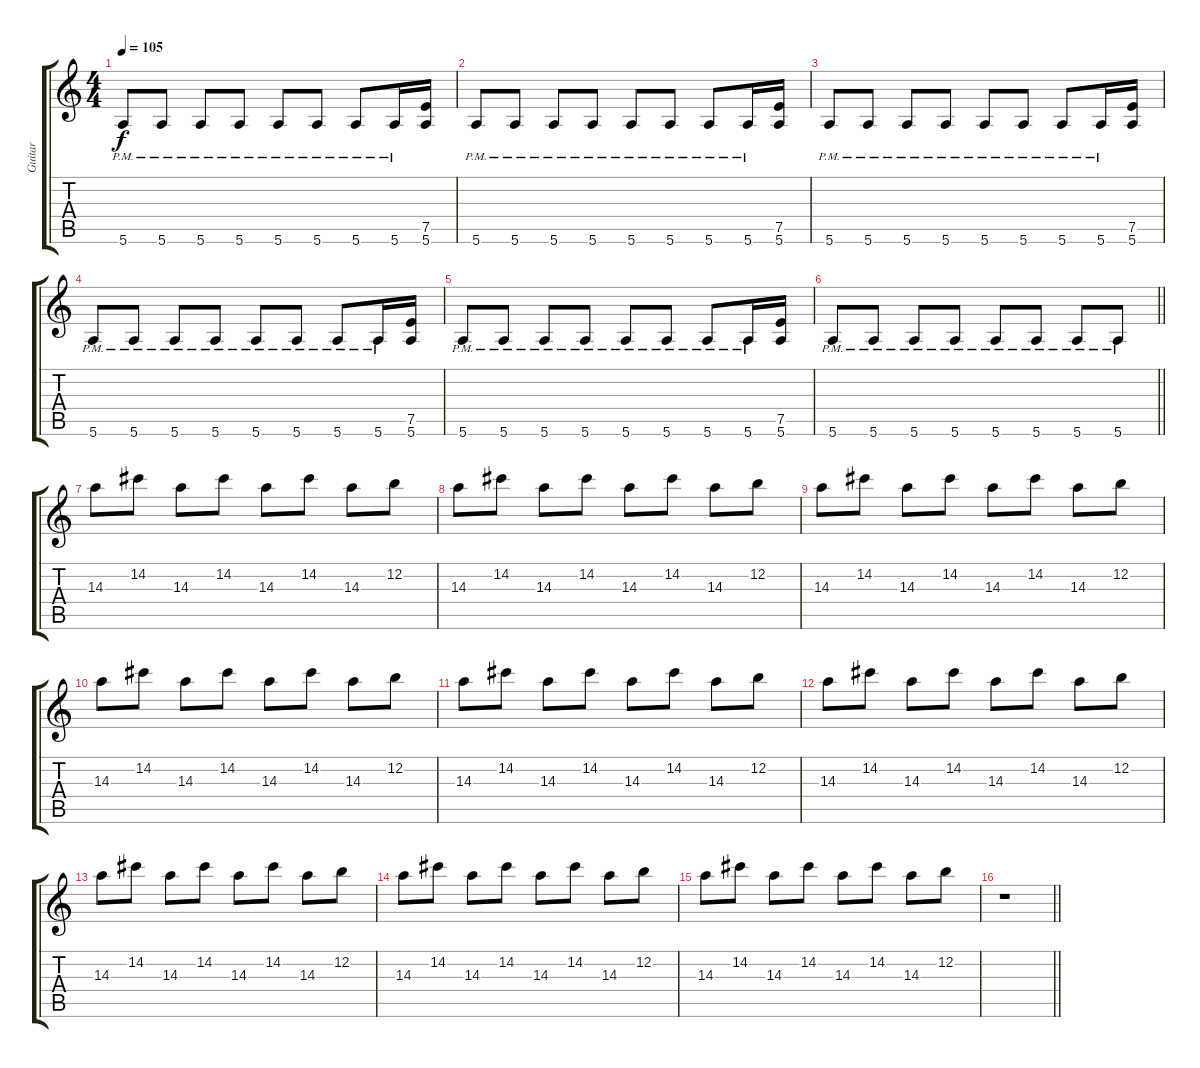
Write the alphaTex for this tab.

\track ("Guitar" "Guitar") {instrument electricguitarjazz}
\staff {score tabs}
\tuning (E4 B3 G3 D3 A2 E2) {hide}
\ts (4 4)
\tempo 105
\clef g2
\ks c
5.6{pm}.8{dy f} 5.6{pm}.8 5.6{pm}.8 5.6{pm}.8 5.6{pm}.8 5.6{pm}.8 5.6{pm}.8 5.6{pm}.16 (7.5 5.6).16 |
5.6{pm}.8 5.6{pm}.8 5.6{pm}.8 5.6{pm}.8 5.6{pm}.8 5.6{pm}.8 5.6{pm}.8 5.6{pm}.16 (7.5 5.6).16 |
5.6{pm}.8 5.6{pm}.8 5.6{pm}.8 5.6{pm}.8 5.6{pm}.8 5.6{pm}.8 5.6{pm}.8 5.6{pm}.16 (7.5 5.6).16 |
5.6{pm}.8 5.6{pm}.8 5.6{pm}.8 5.6{pm}.8 5.6{pm}.8 5.6{pm}.8 5.6{pm}.8 5.6{pm}.16 (7.5 5.6).16 |
5.6{pm}.8 5.6{pm}.8 5.6{pm}.8 5.6{pm}.8 5.6{pm}.8 5.6{pm}.8 5.6{pm}.8 5.6{pm}.16 (7.5 5.6).16 |
\barLineRight lightlight
5.6{pm}.8 5.6{pm}.8 5.6{pm}.8 5.6{pm}.8 5.6{pm}.8 5.6{pm}.8 5.6{pm}.8 5.6{pm}.8 |
14.3.8{instrument distortionguitar} 14.2.8 14.3.8 14.2.8 14.3.8 14.2.8 14.3.8 12.2.8 |
14.3.8 14.2.8 14.3.8 14.2.8 14.3.8 14.2.8 14.3.8 12.2.8 |
14.3.8 14.2.8 14.3.8 14.2.8 14.3.8 14.2.8 14.3.8 12.2.8 |
14.3.8 14.2.8 14.3.8 14.2.8 14.3.8 14.2.8 14.3.8 12.2.8 |
14.3.8 14.2.8 14.3.8 14.2.8 14.3.8 14.2.8 14.3.8 12.2.8 |
14.3.8 14.2.8 14.3.8 14.2.8 14.3.8 14.2.8 14.3.8 12.2.8 |
14.3.8 14.2.8 14.3.8 14.2.8 14.3.8 14.2.8 14.3.8 12.2.8 |
14.3.8 14.2.8 14.3.8 14.2.8 14.3.8 14.2.8 14.3.8 12.2.8 |
14.3.8 14.2.8 14.3.8 14.2.8 14.3.8 14.2.8 14.3.8 12.2.8 |
\barLineRight lightlight
r.1
